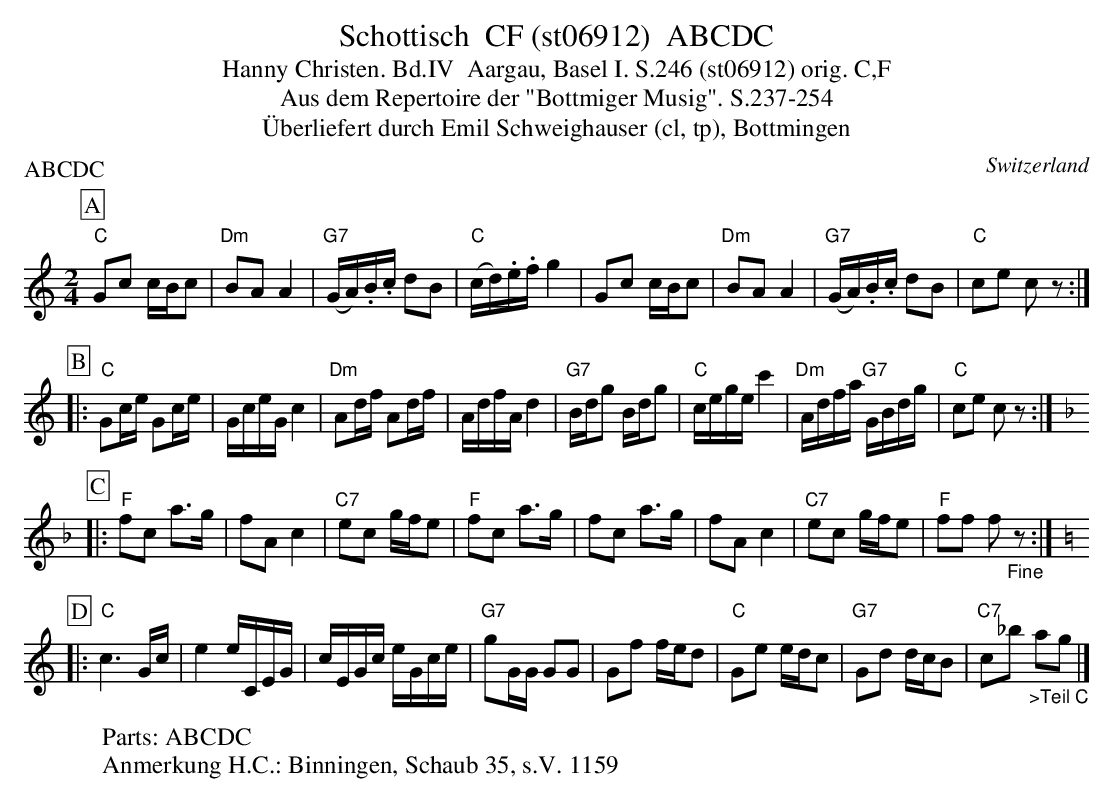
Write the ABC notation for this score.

X:1
T:Schottisch  CF (st06912)  ABCDC
T:Hanny Christen. Bd.IV  Aargau, Basel I. S.246 (st06912) orig. C,F
T: Aus dem Repertoire der "Bottmiger Musig". S.237-254
T:Überliefert durch Emil Schweighauser (cl, tp), Bottmingen
P:ABCDC
M:2/4
L:1/8
O:Switzerland
K:C major
[P:A] "C"Gc c/B/c | "Dm"BAA2 | ("G7"G/A/).B/.c/ dB | ("C"c/d/).e/.f/ g2 | Gc c/B/c | "Dm"BAA2 | ("G7"G/A/).B/.c/ dB | "C"ce cz :|
[P:B] |: "C"Gc/e/ Gc/e/ | G/c/e/G/c2 | "Dm"Ad/f/ Ad/f/ | A/d/f/A/d2 | "G7"B/d/g B/d/g | "C"c/e/g/e/c'2 | "Dm"A/d/f/a/ "G7"G/B/d/g/ | "C"ce cz :| [K:F]
[P:C] |: "F"fc a>g | fAc2 | "C7"ec g/f/e | "F"fc a>g | fc a>g | fAc2 | "C7"ec g/f/e | "F"ff f"_Fine"z :| [K:C]
[P:D] |: "C"c3G/c/ | e2 e/C/E/G/ | c/E/G/c/ e/G/c/e/ | "G7"gG/G/ GG | Gf f/e/d | "C"Ge e/d/c | "G7"Gd d/c/B | "C7"c_b "_>Teil C"ag |]
W:Parts: ABCDC
W:Anmerkung H.C.: Binningen, Schaub 35, s.V. 1159
